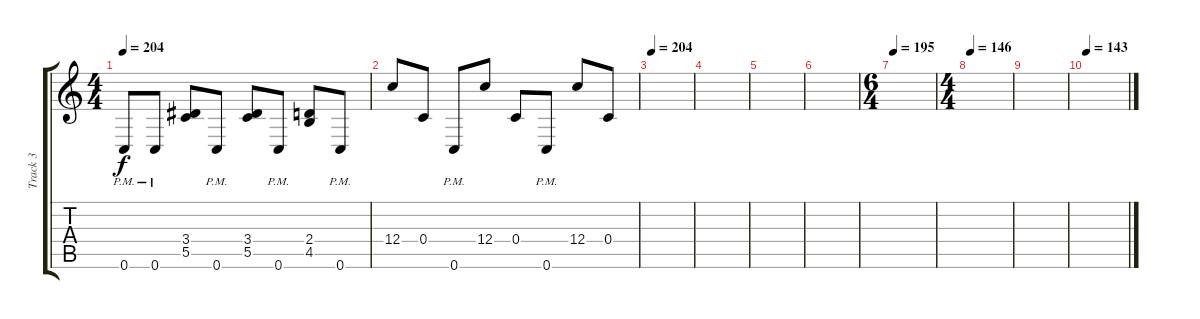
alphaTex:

\track ("Track 3" "Track 3") {instrument distortionguitar}
\staff {score tabs}
\tuning (D4 A3 F3 C3 G2 C2) {hide}
\ts (4 4)
\tempo 204
\clef g2
\ks c
0.6{pm}.8{dy f} 0.6{pm}.8 (3.4 5.5).8 0.6{pm}.8 (3.4 5.5).8 0.6{pm}.8 (2.4 4.5).8 0.6{pm}.8 |
12.4.8 0.4.8 0.6{pm}.8 12.4.8 0.4.8 0.6{pm}.8 12.4.8 0.4.8 |
\tempo 204
|
|
|
|
\ts (6 4)
\tempo 195
|
\ts (4 4)
\tempo 146
|
|
\tempo 143
